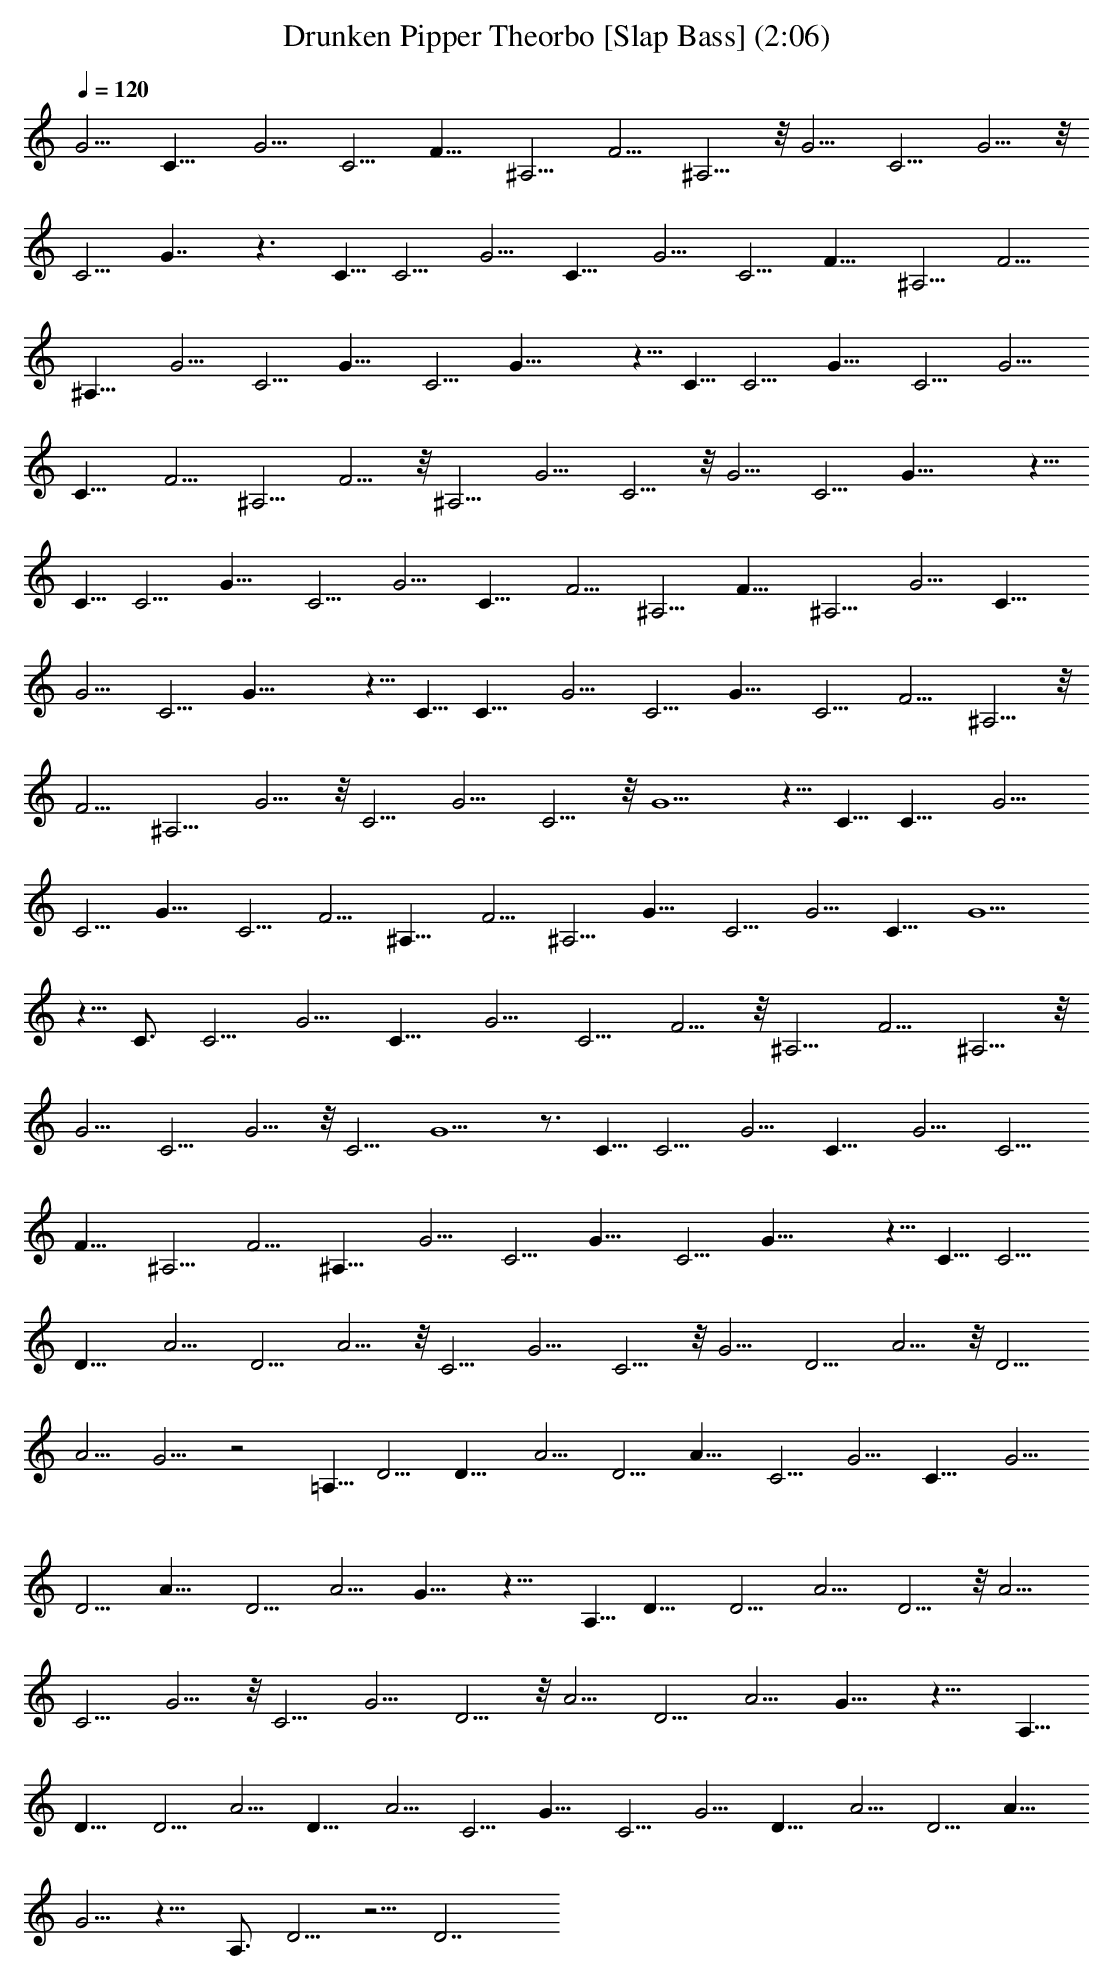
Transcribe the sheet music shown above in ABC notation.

X:1
T: Drunken Pipper Theorbo [Slap Bass] (2:06)
L: 1/4
Q: 120
K: C
G5/4 C11/8 G5/4 C5/4 F11/8 ^A,5/4 F5/4 ^A,5/4 z/8 G5/4 C5/4 G5/4 z/8
C5/4 G7/4 z3/2 C5/8 C5/4 G5/4 C11/8 G5/4 C5/4 F11/8 ^A,5/4 F5/4
^A,11/8 G5/4 C5/4 G11/8 C5/4 G21/8 z5/8 C5/8 C5/4 G11/8 C5/4 G5/4
C11/8 F5/4 ^A,5/4 F5/4 z/8 ^A,5/4 G5/4 C5/4 z/8 G5/4 C5/4 G21/8 z5/8
C5/8 C5/4 G11/8 C5/4 G5/4 C11/8 F5/4 ^A,5/4 F11/8 ^A,5/4 G5/4 C11/8
G5/4 C5/4 G21/8 z5/8 C5/8 C11/8 G5/4 C5/4 G11/8 C5/4 F5/4 ^A,5/4 z/8
F5/4 ^A,5/4 G5/4 z/8 C5/4 G5/4 C5/4 z/8 G5/2 z5/8 C5/8 C11/8 G5/4
C5/4 G11/8 C5/4 F5/4 ^A,11/8 F5/4 ^A,5/4 G11/8 C5/4 G5/4 C11/8 G5/2
z5/8 C3/4 C5/4 G5/4 C11/8 G5/4 C5/4 F5/4 z/8 ^A,5/4 F5/4 ^A,5/4 z/8
G5/4 C5/4 G5/4 z/8 C5/4 G5/2 z3/4 C5/8 C5/4 G5/4 C11/8 G5/4 C5/4
F11/8 ^A,5/4 F5/4 ^A,11/8 G5/4 C5/4 G11/8 C5/4 G21/8 z5/8 C5/8 C5/4
D11/8 A5/4 D5/4 A5/4 z/8 C5/4 G5/4 C5/4 z/8 G5/4 D5/4 A5/4 z/8 D5/4
A5/4 G5/4 z2 =A,5/8 D5/4 D11/8 A5/4 D5/4 A11/8 C5/4 G5/4 C11/8 G5/4
D5/4 A11/8 D5/4 A5/4 G11/8 z15/8 A,5/8 D11/8 D5/4 A5/4 D5/4 z/8 A5/4
C5/4 G5/4 z/8 C5/4 G5/4 D5/4 z/8 A5/4 D5/4 A5/4 G11/8 z15/8 A,5/8
D11/8 D5/4 A5/4 D11/8 A5/4 C5/4 G11/8 C5/4 G5/4 D11/8 A5/4 D5/4 A11/8
G5/4 z15/8 A,3/4 D5/4 z5/4 D7/2
